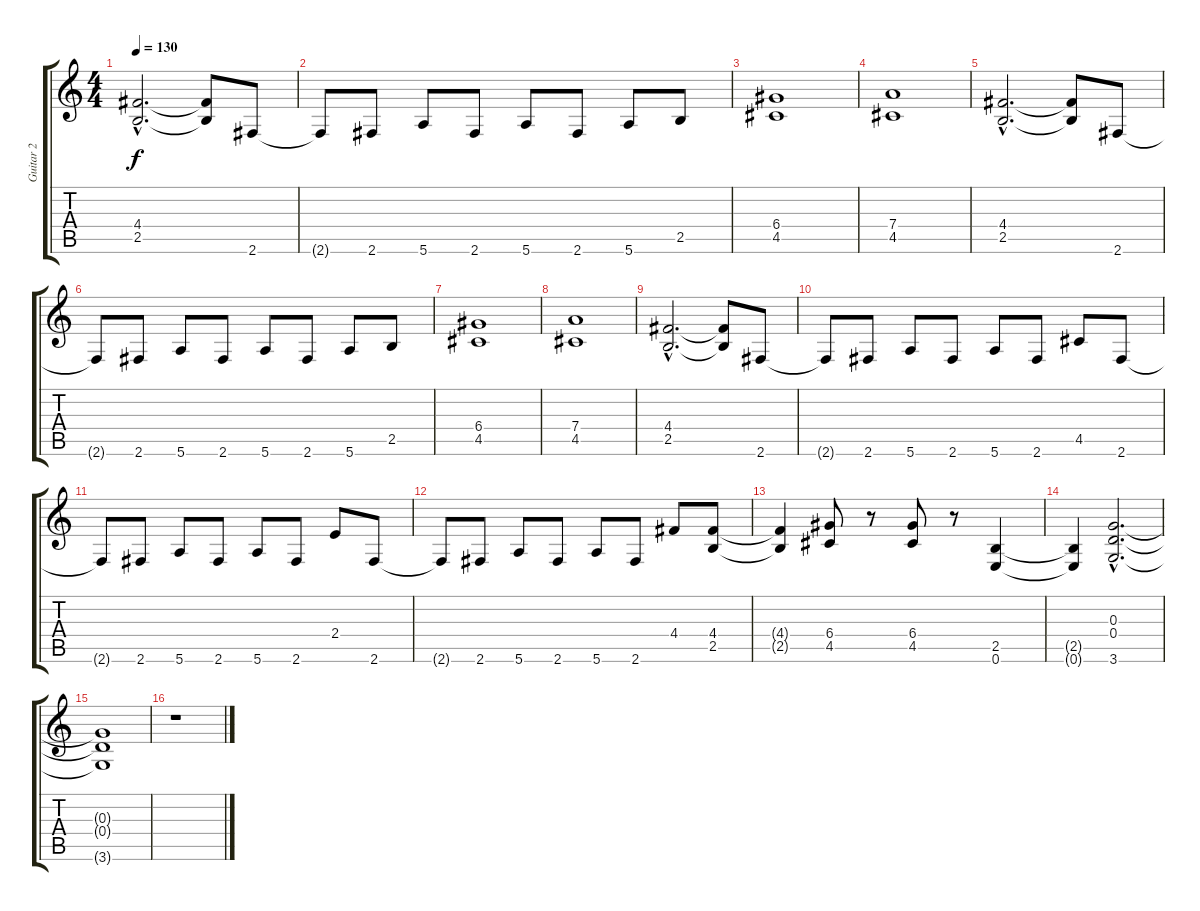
\track ("Guitar 2" "Guitar 2") {instrument distortionguitar}
\staff {score tabs}
\tuning (E4 B3 G3 D3 A2 E2) {hide}
\ts (4 4)
\tempo 130
\clef g2
\ks c
(4.4{hac} 2.5{hac}).2{d dy f} (4.4{t} 2.5{t}).8 2.6.8 |
2.6{t}.8 2.6.8 5.6.8 2.6.8 5.6.8 2.6.8 5.6.8 2.5.8 |
(6.4 4.5).1 |
(7.4 4.5).1 |
(4.4{hac} 2.5{hac}).2{d} (4.4{t} 2.5{t}).8 2.6.8 |
2.6{t}.8 2.6.8 5.6.8 2.6.8 5.6.8 2.6.8 5.6.8 2.5.8 |
(6.4 4.5).1 |
(7.4 4.5).1 |
(4.4{hac} 2.5{hac}).2{d} (4.4{t} 2.5{t}).8 2.6.8 |
2.6{t}.8 2.6.8 5.6.8 2.6.8 5.6.8 2.6.8 4.5.8 2.6.8 |
2.6{t}.8 2.6.8 5.6.8 2.6.8 5.6.8 2.6.8 2.4.8 2.6.8 |
2.6{t}.8 2.6.8 5.6.8 2.6.8 5.6.8 2.6.8 4.4.8 (4.4 2.5).8 |
(4.4{t} 2.5{t}).4 (6.4 4.5).8 r.8 (6.4 4.5).8 r.8 (2.5 0.6).4 |
(2.5{t} 0.6{t}).4 (0.3{hac} 0.4{hac} 3.6{hac}).2{d} |
(0.3{t} 0.4{t} 3.6{t}).1 |
r.1
